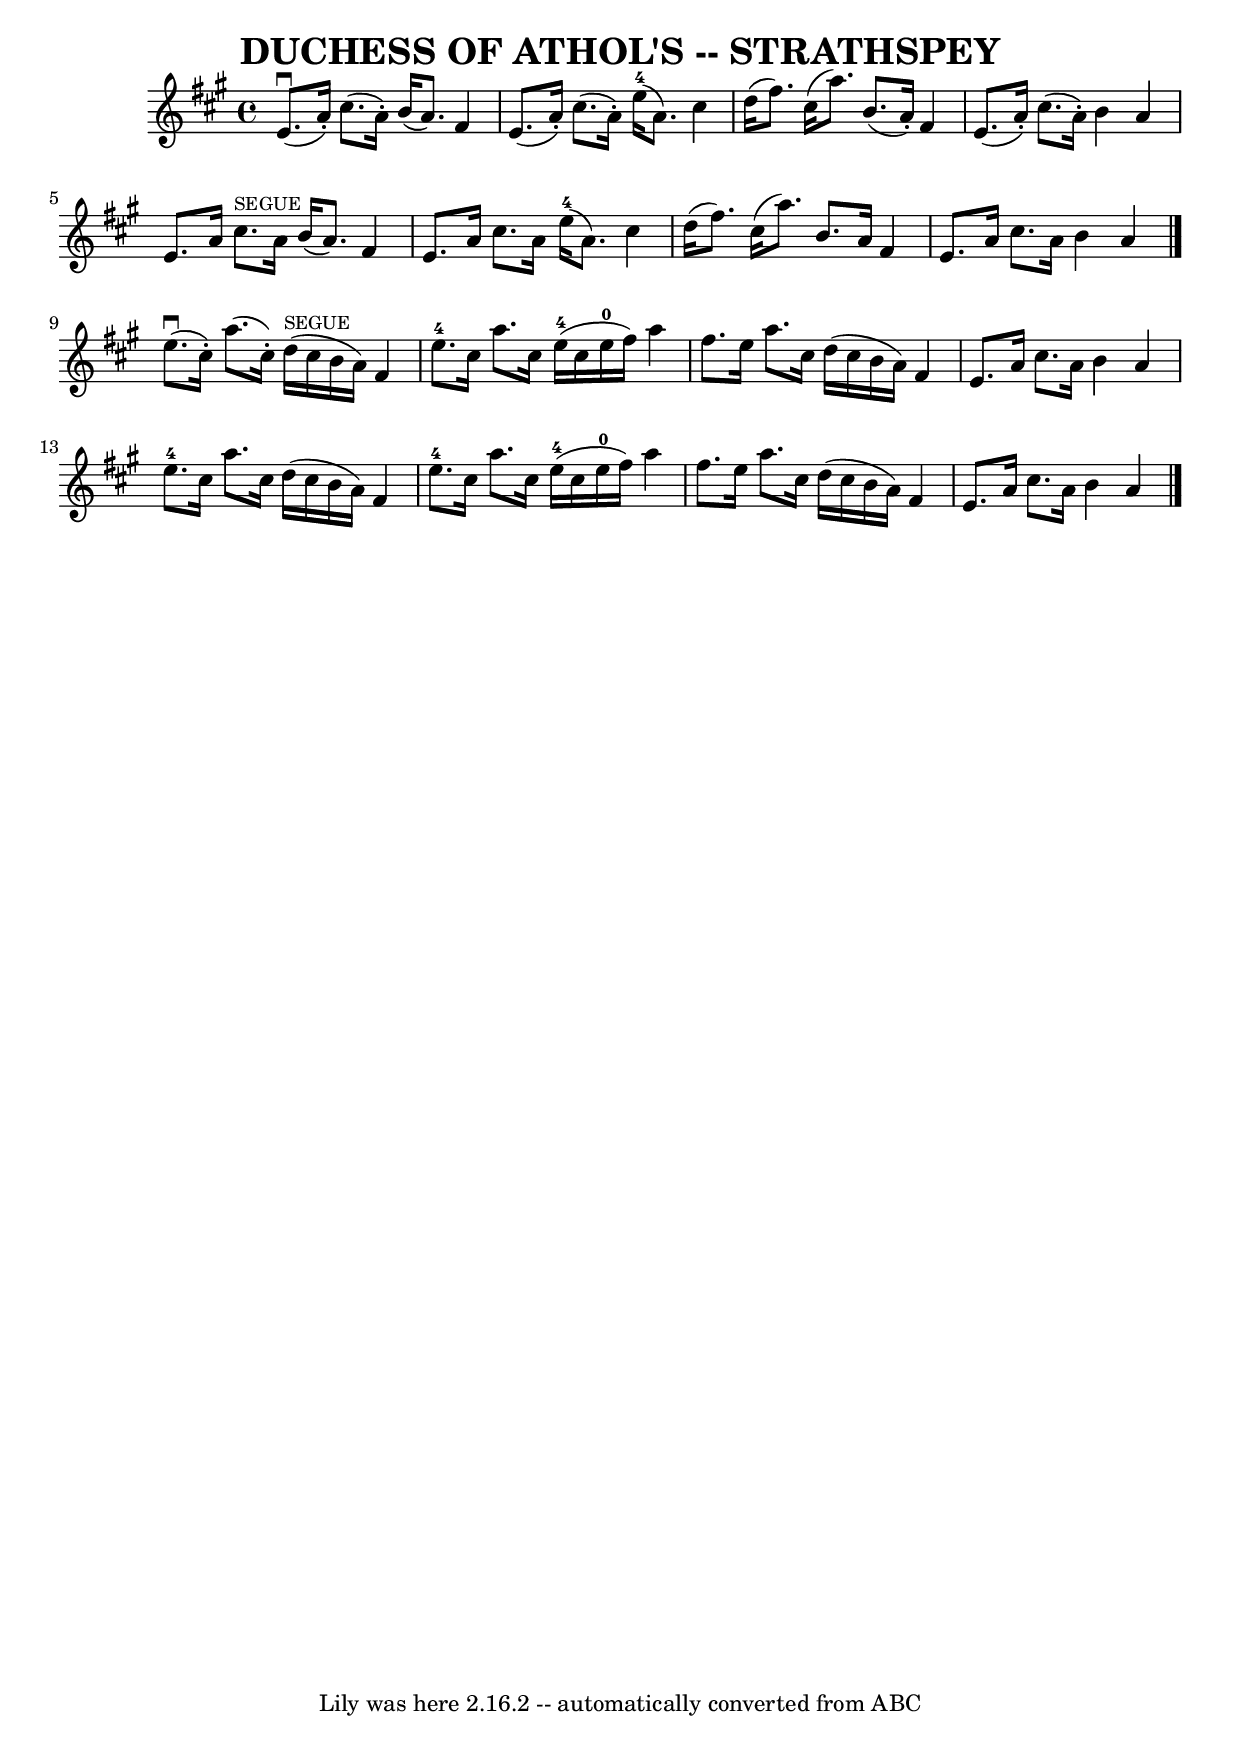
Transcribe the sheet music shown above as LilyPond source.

\version "2.7.40"
\include "Mammoth.ily"
\header {
	book = "Ryan's Mammoth Collection of Fiddle Tunes"
	composer = ""
	crossRefNumber = "1"
	footnotes = ""
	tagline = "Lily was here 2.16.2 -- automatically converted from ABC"
	title = "DUCHESS OF ATHOL'S -- STRATHSPEY"
}
voicedefault =  {
\set Score.defaultBarType = "empty"

 \override Staff.TimeSignature #'style = #'C
 \time 4/4 \key a \major e'8. (^\downbow a'16 -.) cis''8. (a'16 -. 
-) b'16 (a'8.) fis'4    |
 e'8. (a'16 -.) cis''8. (
a'16 -.) e''16-4(a'8.) cis''4    |
 d''16 (
fis''8.) cis''16 (a''8.) b'8. (a'16 -.) fis'4    |
   
e'8. (a'16 -.) cis''8. (a'16 -.) b'4 a'4    |
 e'8.  
 a'16 cis''8.^\segue a'16 b'16 (a'8.) fis'4    |
   
e'8. a'16 cis''8. a'16 e''16-4(a'8.) cis''4    
|
 d''16 (fis''8.) cis''16 (a''8.) b'8. a'16    
fis'4    |
 e'8. a'16 cis''8. a'16 b'4 a'4    \bar "|."  
 e''8. (^\downbow cis''16 -.) a''8. (cis''16 -.) d''16 
^\segue(cis''16 b'16 a'16) fis'4    |
 e''8.-4   
cis''16 a''8. cis''16 e''16-4(cis''16 e''16-0 fis''16  
-) a''4    |
 fis''8. e''16 a''8. cis''16 d''16 (
cis''16 b'16 a'16) fis'4    |
 e'8. a'16 cis''8.    
a'16 b'4 a'4    |
 e''8.-4 cis''16 a''8. cis''16   
 d''16 (cis''16 b'16 a'16) fis'4    |
 e''8.-4   
cis''16 a''8. cis''16 e''16-4(cis''16 e''16-0 fis''16  
-) a''4    |
 fis''8. e''16 a''8. cis''16 d''16 (
cis''16 b'16 a'16) fis'4    |
 e'8. a'16 cis''8.    
a'16 b'4 a'4    \bar "|."   
}

\score{
    <<

	\context Staff="default"
	{
	    \voicedefault 
	}

    >>
	\layout {
	}
	\midi {}
}
